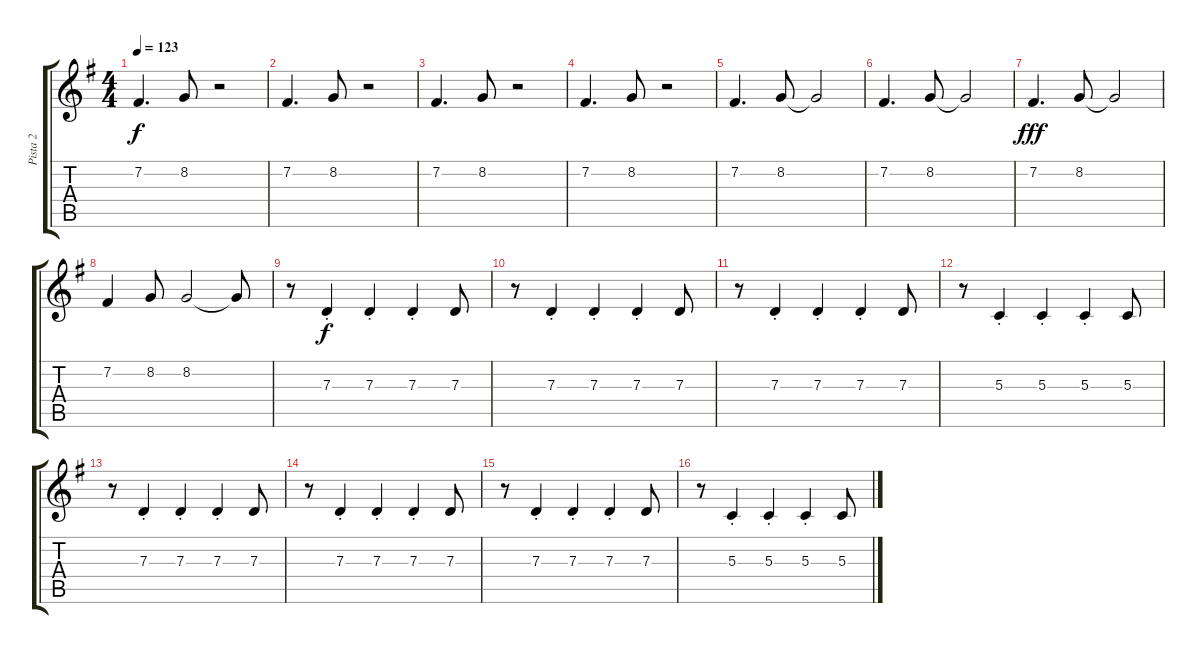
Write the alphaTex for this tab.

\track ("Pista 2" "Pista 2") {instrument flute}
\staff {score tabs}
\tuning (E4 B3 G3 D3 A2 E2) {hide}
\ts (4 4)
\tempo 123
\clef g2
\ks g
7.2.4{d dy f} 8.2.8 r.2 |
7.2.4{d} 8.2.8 r.2 |
7.2.4{d} 8.2.8 r.2 |
7.2.4{d} 8.2.8 r.2 |
7.2.4{d} 8.2.8 8.2{t}.2 |
7.2.4{d} 8.2.8 8.2{t}.2 |
7.2.4{d dy fff} 8.2.8 8.2{t}.2 |
7.2.4 8.2.8 8.2.2 8.2{t}.8 |
r.8 7.3{st}.4{dy f} 7.3{st}.4 7.3{st}.4 7.3.8 |
r.8 7.3{st}.4 7.3{st}.4 7.3{st}.4 7.3.8 |
r.8 7.3{st}.4 7.3{st}.4 7.3{st}.4 7.3.8 |
r.8 5.3{st}.4 5.3{st}.4 5.3{st}.4 5.3.8 |
r.8 7.3{st}.4 7.3{st}.4 7.3{st}.4 7.3.8 |
r.8 7.3{st}.4 7.3{st}.4 7.3{st}.4 7.3.8 |
r.8 7.3{st}.4 7.3{st}.4 7.3{st}.4 7.3.8 |
r.8 5.3{st}.4 5.3{st}.4 5.3{st}.4 5.3.8
